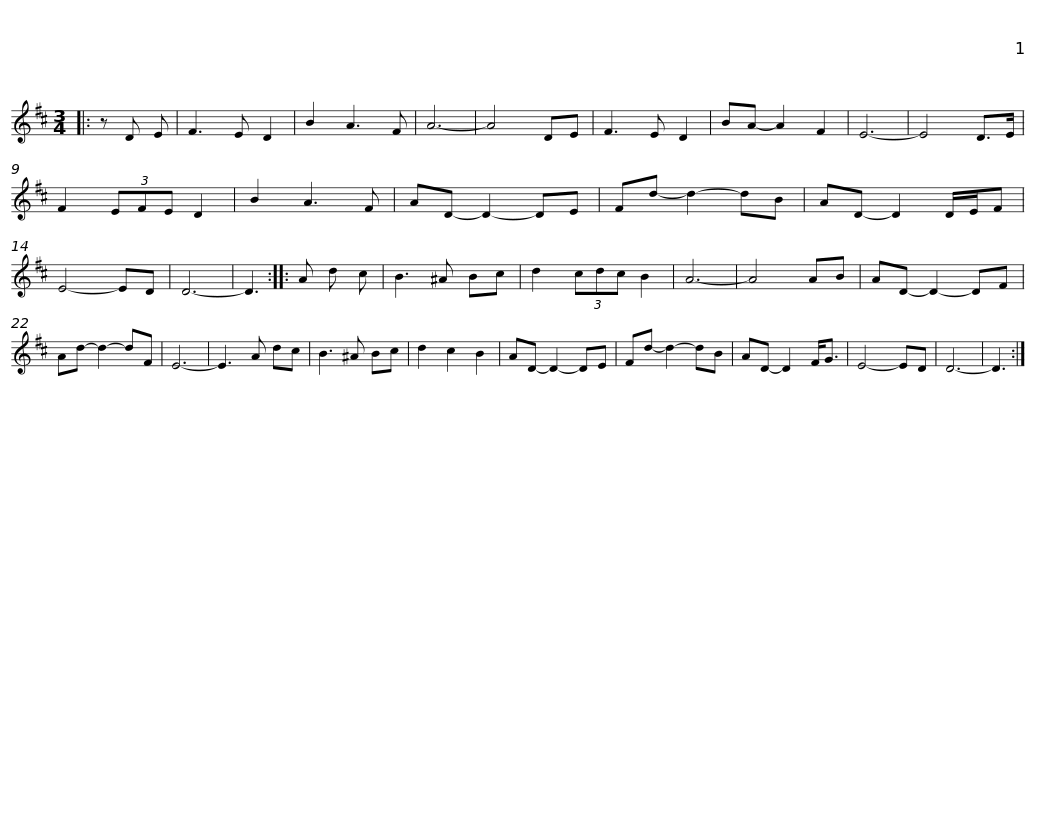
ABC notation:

X:1
L:1/8
M:3/4
I:linebreak $
K:D
V:1 treble
V:1
|: z D E | F3 E D2 | B2 A3 F | A6- | A4 DE | %5
 F3 E D2 | BA- A2 F2 | E6- | E4 D>E | F2 (3EFE D2 | %10
 B2 A3 F |$ AD- D2- DE | Fd- d2- dB | AD- D2 D/E/F | E4- ED | %15
 D6- | D3 :: A d c | B3 ^A Bc | d2 (3cdc B2 | %20
 A6- |$ A4 AB | AD- D2- DF | Ad- d2- dF | E6- | %25
 E3 A dc | B3 ^A Bc | d2 c2 B2 | AD- D2- DE | Fd- d2- dB |$ %30
 AD- D2 F<G | E4- ED | D6- | D3 :| %34
